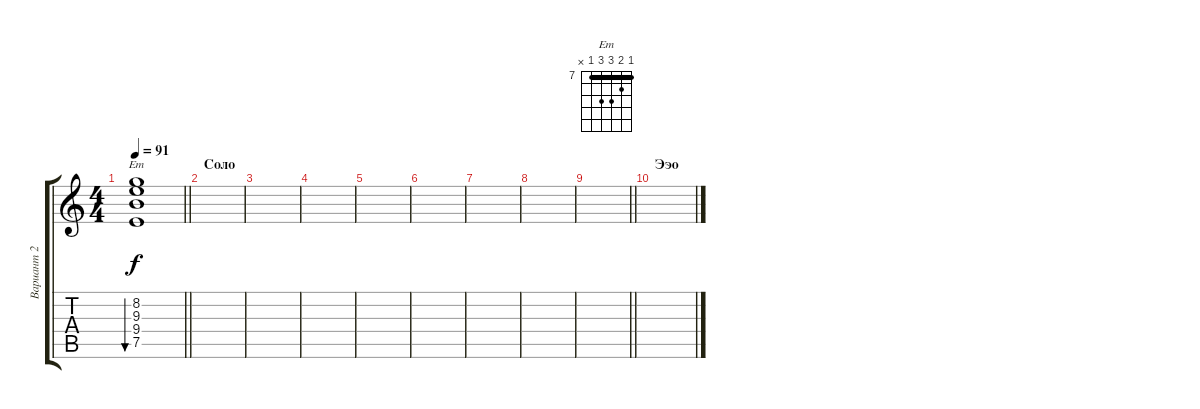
\track ("Вариант 2" "Вариант 2") {instrument distortionguitar}
\staff {score tabs}
\tuning (E4 B3 G3 D3 A2 E2) {hide}
\chord ("Em" 7 8 9 9 7 x) {firstfret 7 barre 7}
\ts (4 4)
\tempo 91
\clef g2
\barLineRight lightlight
\ks c
(8.2 9.3 9.4 7.5).1{bu 120 ch "Em" dy f} |
\section ("" "Соло")
|
|
|
|
|
|
|
\barLineRight lightlight
|
\section ("" "Ээо")
